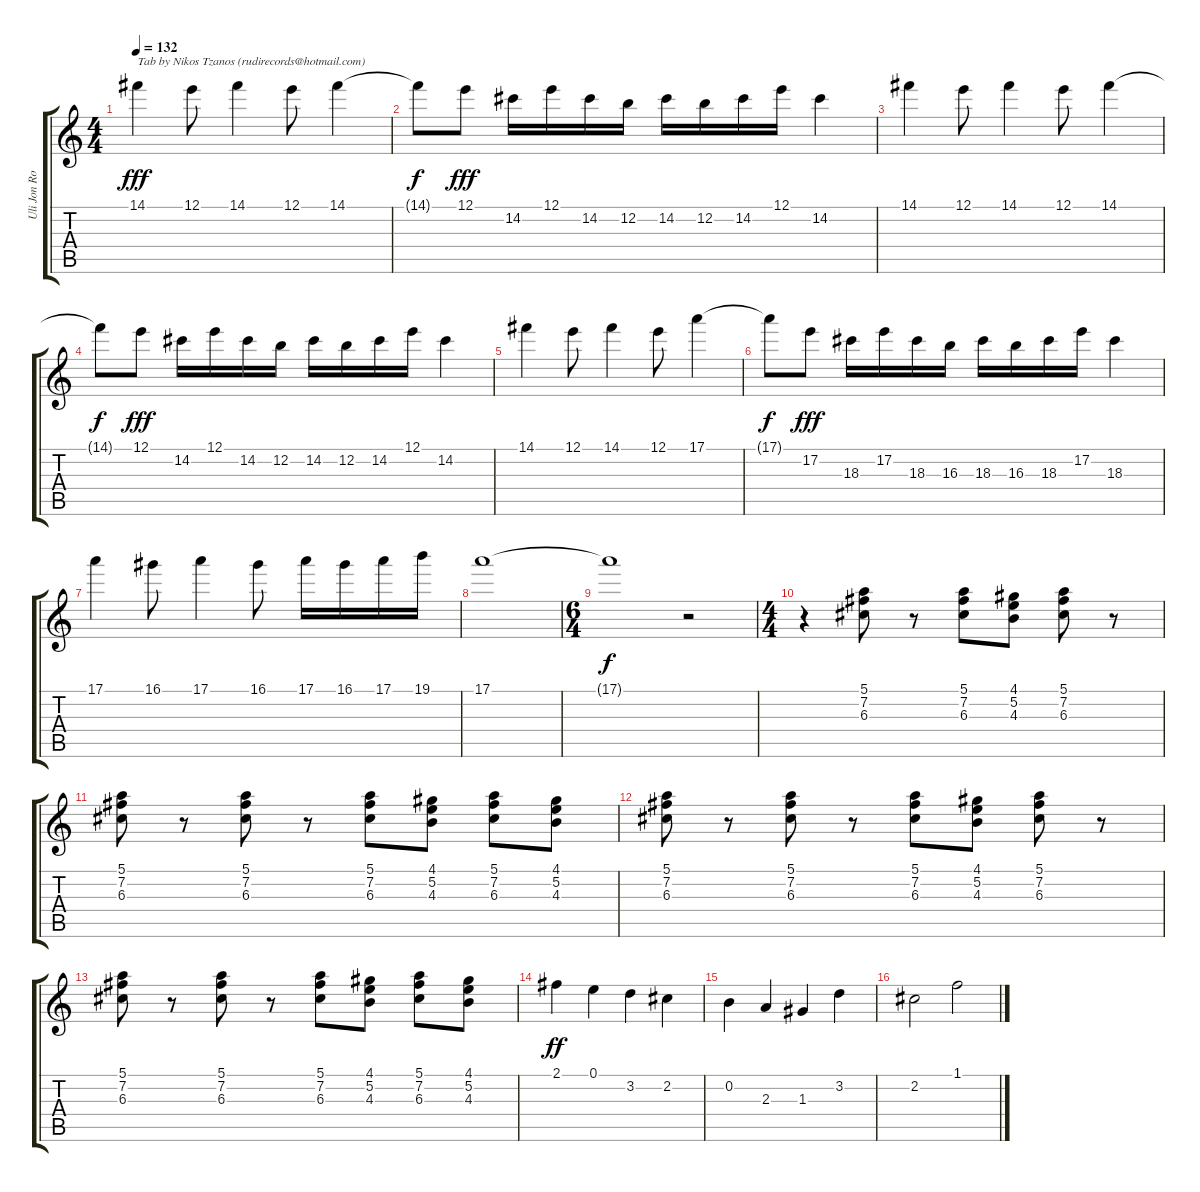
\track ("Uli Jon Roth" "Uli Jon Ro") {instrument overdrivenguitar}
\staff {score tabs}
\tuning (E4 B3 G3 D3 A2 E2) {hide}
\ts (4 4)
\tempo 132
\clef g2
\ks c
14.1.4{txt "Tab by Nikos Tzanos (rudirecords@hotmail.com)" dy fff instrument overdrivenguitar} 12.1.8 14.1.4 12.1.8 14.1.4 |
14.1{t}.8{dy f} 12.1.8{dy fff} 14.2.16 12.1.16 14.2.16 12.2.16 14.2.16 12.2.16 14.2.16 12.1.16 14.2.4 |
14.1.4 12.1.8 14.1.4 12.1.8 14.1.4 |
14.1{t}.8{dy f} 12.1.8{dy fff} 14.2.16 12.1.16 14.2.16 12.2.16 14.2.16 12.2.16 14.2.16 12.1.16 14.2.4 |
14.1.4 12.1.8 14.1.4 12.1.8 17.1.4 |
17.1{t}.8{dy f} 17.2.8{dy fff} 18.3.16 17.2.16 18.3.16 16.3.16 18.3.16 16.3.16 18.3.16 17.2.16 18.3.4 |
17.1.4 16.1.8 17.1.4 16.1.8 17.1.16 16.1.16 17.1.16 19.1.16 |
17.1.1 |
\ts (6 4)
17.1{t}.1{dy f} r.2 |
\ts (4 4)
r.4 (5.1 7.2 6.3).8 r.8 (5.1 7.2 6.3).8 (4.1 5.2 4.3).8 (5.1 7.2 6.3).8 r.8 |
(5.1 7.2 6.3).8 r.8 (5.1 7.2 6.3).8 r.8 (5.1 7.2 6.3).8 (4.1 5.2 4.3).8 (5.1 7.2 6.3).8 (4.1 5.2 4.3).8 |
(5.1 7.2 6.3).8 r.8 (5.1 7.2 6.3).8 r.8 (5.1 7.2 6.3).8 (4.1 5.2 4.3).8 (5.1 7.2 6.3).8 r.8 |
(5.1 7.2 6.3).8 r.8 (5.1 7.2 6.3).8 r.8 (5.1 7.2 6.3).8 (4.1 5.2 4.3).8 (5.1 7.2 6.3).8 (4.1 5.2 4.3).8 |
2.1.4{dy ff} 0.1.4 3.2.4 2.2.4 |
0.2.4 2.3.4 1.3.4 3.2.4 |
2.2.2 1.1.2
